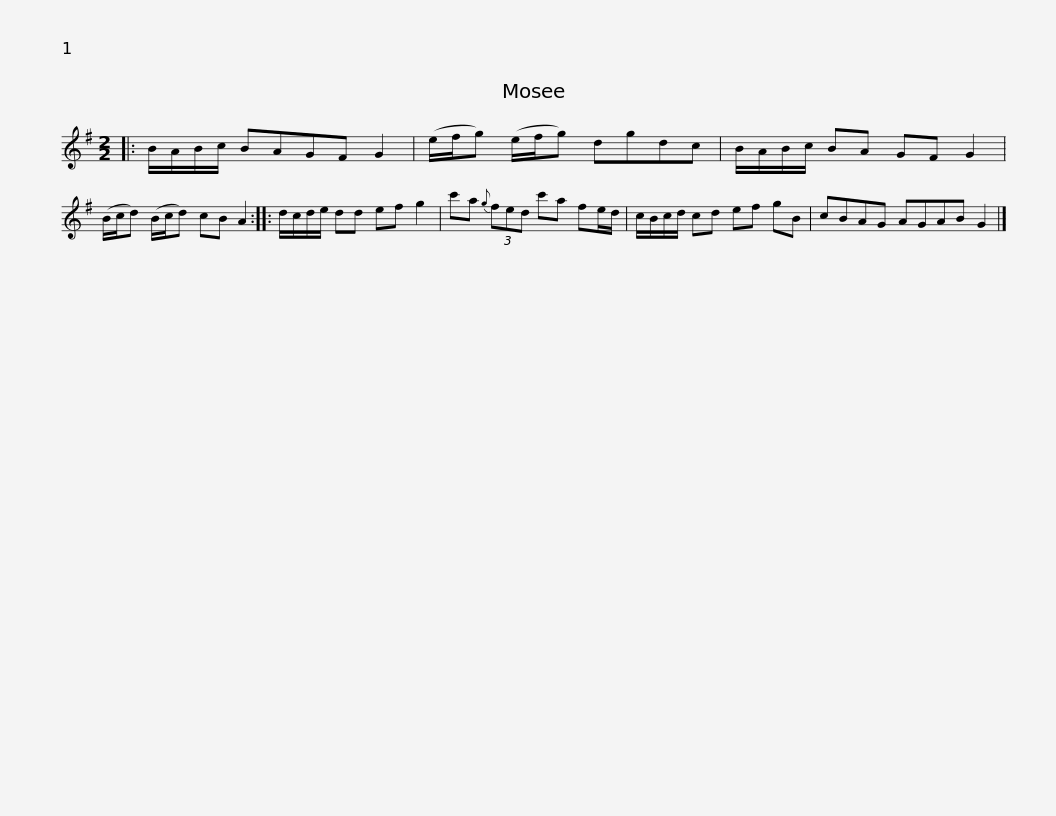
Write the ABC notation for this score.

X:1
L:1/8
M:2/2
I:linebreak $
K:G
V:1 treble
V:1
|: B/A/B/c/ BAGF G2 | (e/f/g) (e/f/g) dgdc | B/A/B/c/ BA GF G2 | (B/c/d) (B/c/d) cB A2 ::$ d/c/d/e/ dd ef g2 | %5
 c'a{g} (3fed c'a fe/d/ | c/B/c/d/ cd ef gB | cBAG AGAB G2 |] %8
